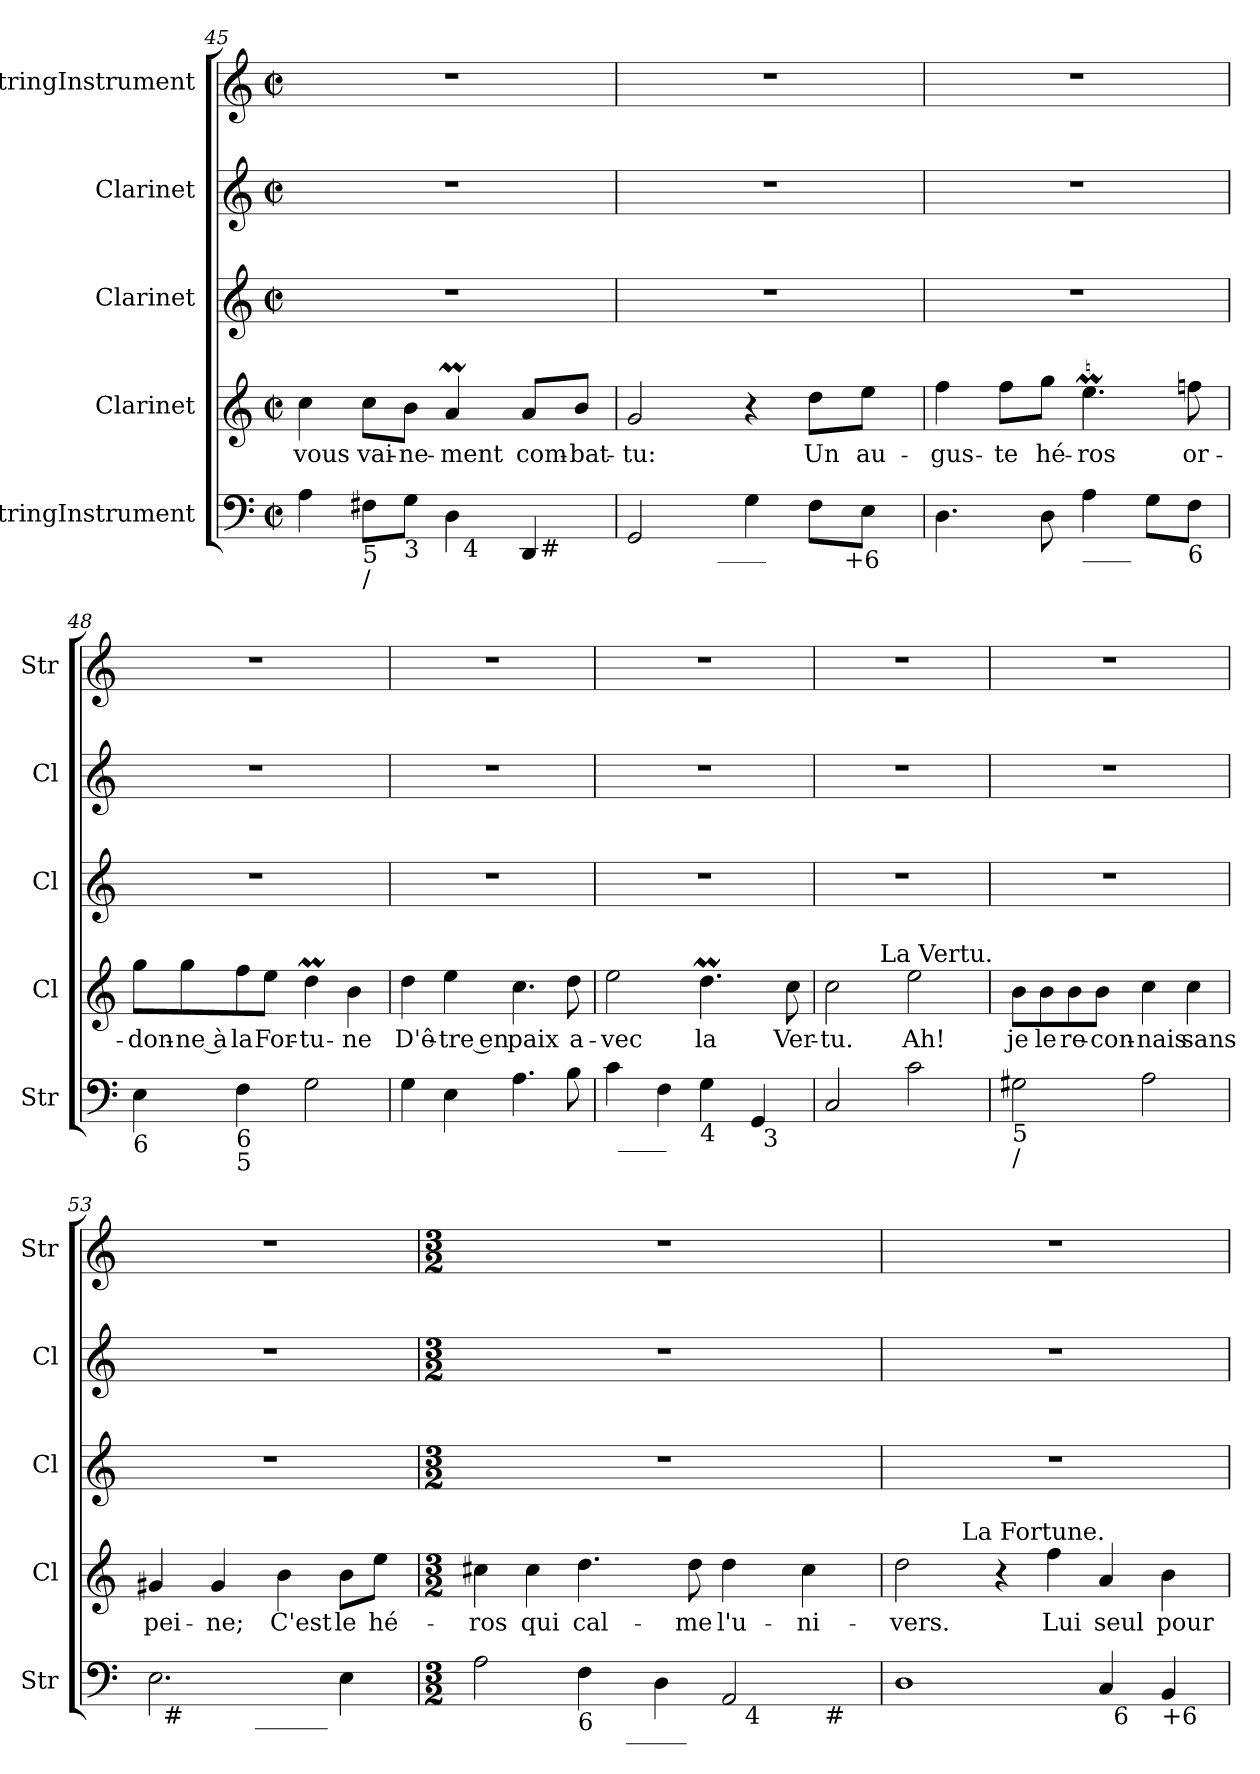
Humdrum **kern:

**kern	**kern	**text	**kern	**kern	**kern
*part5	*part4	*part4	*part3	*part2	*part1
*staff5	*staff4	*staff4	*staff3	*staff2	*staff1
*I"StringInstrument	*I"Clarinet	*	*I"Clarinet	*I"Clarinet	*I"StringInstrument
*I'Str	*I'Cl	*	*I'Cl	*I'Cl	*I'Str
*clefF4	*clefG2	*	*clefG2	*clefG2	*clefG2
*	*ITrd1c2	*	*ITrd1c2	*ITrd1c2	*
*k[]	*k[b-e-]	*	*k[b-e-]	*k[b-e-]	*k[]
*C:	*B-:	*	*B-:	*B-:	*C:
*M2/2	*M2/2	*	*M2/2	*M2/2	*M2/2
*met(c|)	*met(c|)	*	*met(c|)	*met(c|)	*met(c|)
=45	=45	=45	=45	=45	=45
*^	*	*	*	*	*
*	*^	*	*	*	*	*
4A\	2ryy	2ryy	4b-\	vous	1r	1r	1r
!LO:TX:b:t=5	!	!	!	!	!	!	!
!LO:TX:b:t=/	!	!	!	!	!	!	!
8F#X\L	.	.	8b-\L	vai-	.	.	.
!LO:TX:b:t=3	!	!	!	!	!	!	!
8G\J	.	.	8a\J	-ne-	.	.	.
4D\	32ryy	4ryy	4gM/	-ment	.	.	.
!	!LO:TX:b:t=4	!	!	!	!	!	!
.	4...ryy	.	.	.	.	.	.
4DD/	.	32ryy	8g/L	com-	.	.	.
!	!	!LO:TX:b:t=#	!	!	!	!	!
.	.	8..ryy	.	.	.	.	.
.	.	.	8a/J	-bat-	.	.	.
=46	=46	=46	=46	=46	=46	=46	=46
2GG/	4..ryy	2ryy	2f/	-tu:	1r	1r	1r
!	!LO:TX:b:t=____	!	!	!	!	!	!
.	2ryy	.	.	.	.	.	.
4G\	.	4ryy	4r	.	.	.	.
8F\L	.	16.ryy	8cc\L	Un	.	.	.
!	!	!LO:TX:b:t=+6	!	!	!	!	!
.	.	8ryy	.	.	.	.	.
8E\J	.	.	8dd\J	au-	.	.	.
.	16ryy	.	.	.	.	.	.
.	.	32ryy	.	.	.	.	.
*v	*v	*v	*	*	*	*	*
!!LO:LB:g=z
=47	=47	=47	=47	=47	=47
4.D\	4ee-\	-gus-	1r	1r	1r
.	8ee-\L	-te	.	.	.
8D\	8ff\J	hé-	.	.	.
!LO:TX:b:t=____	!	!	!	!	!
4A\	4.ddM\	-ros	.	.	.
8G\L	.	.	.	.	.
!LO:TX:b:t=6	!	!	!	!	!
8F\J	8ee-\	or-	.	.	.
=48	=48	=48	=48	=48	=48
!LO:TX:b:t=6	!	!	!	!	!
4E\	8ff\L	-don-	1r	1r	1r
.	8ff\	-ne à	.	.	.
!LO:TX:b:t=6\n5	!	!	!	!	!
4F\	8ee-\	la	.	.	.
.	8dd\J	For-	.	.	.
2G\	4ccM\	-tu-	.	.	.
.	4a\	-ne	.	.	.
=49	=49	=49	=49	=49	=49
4G\	4cc\	D'ê-	1r	1r	1r
4E\	4dd\	-tre en	.	.	.
4.A\	4.b-\	paix	.	.	.
8B\	8cc\	a-	.	.	.
=50	=50	=50	=50	=50	=50
*^	*	*	*	*	*
*	*^	*	*	*	*	*
4c\	32ryy	2ryy	2dd\	-vec	1r	1r	1r
!	!LO:TX:b:t=____	!	!	!	!	!	!
.	2ryy	.	.	.	.	.	.
4F\	.	.	.	.	.	.	.
!LO:TX:b:t=4	!	!	!	!	!	!	!
4G\	.	4ryy	4.ccM\	la	.	.	.
.	4...ryy	.	.	.	.	.	.
4GG/	.	32ryy	.	.	.	.	.
!	!	!LO:TX:b:t=3	!	!	!	!	!
.	.	8..ryy	.	.	.	.	.
.	.	.	8b-\	Ver-	.	.	.
*v	*v	*v	*	*	*	*	*
=51	=51	=51	=51	=51	=51
*	*^	*	*	*	*
2C/	2b-\	4.ryy	-tu.	1r	1r	1r
!	!	!LO:TX:a:t=La Vertu.	!	!	!	!
.	.	2ryy	.	.	.	.
2c\	2dd\	.	Ah!	.	.	.
.	.	8ryy	.	.	.	.
!!LO:LB:g=z
=52	=52	=52	=52	=52	=52	=52
!LO:TX:b:t=5	!	!	!	!	!	!
!LO:TX:b:t=/	!	!	!	!	!	!
*	*v	*v	*	*	*	*
2G#X\	8a\L	je	1r	1r	1r
.	8a\	le	.	.	.
.	8a\	re-	.	.	.
.	8a\J	-con-	.	.	.
2A\	4b-\	-nais	.	.	.
.	4b-\	sans	.	.	.
=53	=53	=53	=53	=53	=53
*^	*	*	*	*	*
*	*^	*	*	*	*	*
2.E\	32ryy	4..ryy	4f#X/	pei-	1r	1r	1r
!	!LO:TX:b:t=#	!	!	!	!	!	!
.	2ryy	.	.	.	.	.	.
.	.	.	4f#/	-ne;	.	.	.
!	!	!LO:TX:b:t=______	!	!	!	!	!
.	.	2ryy	.	.	.	.	.
.	.	.	4a\	C'est	.	.	.
.	4...ryy	.	.	.	.	.	.
4E\	.	.	8a\L	le	.	.	.
.	.	.	8dd\J	hé-	.	.	.
.	.	16ryy	.	.	.	.	.
*v	*v	*v	*	*	*	*	*
=54	=54	=54	=54	=54	=54
*M3/2	*M3/2	*	*M3/2	*M3/2	*M3/2
*^	*	*	*	*	*
*	*^	*	*	*	*	*
*	*	*^	*	*	*	*	*
2A\	2ryy	1ryy	1ryy	4bn\	-ros	1.r	1.r	1.r
.	.	.	.	4b\	qui	.	.	.
!LO:TX:b:t=6	!	!	!	!	!	!	!	!
4F\	8ryy	.	.	4.cc\	cal-	.	.	.
.	32ryy	.	.	.	.	.	.	.
!	!LO:TX:b:t=_____	!	!	!	!	!	!	!
.	2ryy	.	.	.	.	.	.	.
4D\	.	.	.	.	.	.	.	.
.	.	.	.	8cc\	-me	.	.	.
2AA/	.	16ryy	4ryy	4cc\	l'u-	.	.	.
!	!	!LO:TX:b:t=4	!	!	!	!	!	!
.	.	4..ryy	.	.	.	.	.	.
.	4ryy	.	.	.	.	.	.	.
.	.	.	16ryy	4b\	-ni-	.	.	.
!	!	!	!LO:TX:b:t=#	!	!	!	!	!
.	.	.	8.ryy	.	.	.	.	.
.	16.ryy	.	.	.	.	.	.	.
*	*v	*v	*v	*	*	*	*	*
=55	=55	=55	=55	=55	=55	=55
*	*	*^	*	*	*	*
1D	1ryy	2cc\	4.ryy	-vers.	1.r	1.r	1.r
!	!	!	!LO:TX:a:t=La Fortune.	!	!	!	!
.	.	.	1ryy	.	.	.	.
.	.	4r	.	.	.	.	.
.	.	4ee-\	.	Lui	.	.	.
4C/	32ryy	4g/	.	seul	.	.	.
!	!LO:TX:b:t=6	!	!	!	!	!	!
.	4...ryy	.	.	.	.	.	.
!LO:TX:b:t=+6	!	!	!	!	!	!	!
4BB/	.	4a\	.	pour	.	.	.
.	.	.	8ryy	.	.	.	.
*v	*v	*	*	*	*	*	*
*	*v	*v	*	*	*	*
=	=	=	=	=	=
*-	*-	*-	*-	*-	*-
